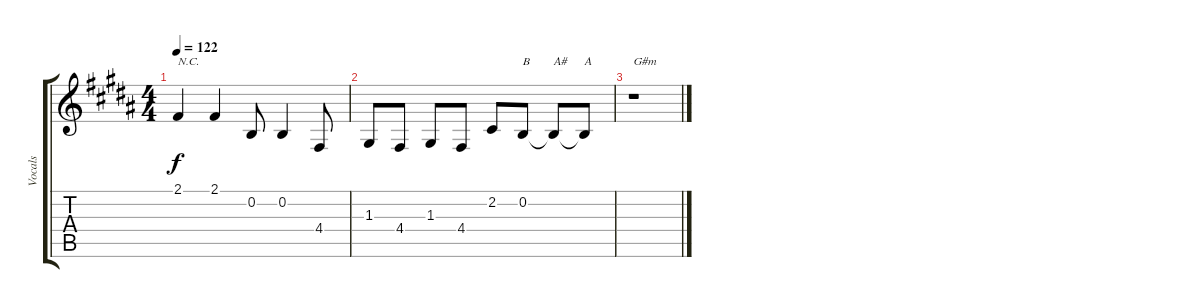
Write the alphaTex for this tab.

\track ("Vocals" "Vocals") {instrument sopranosax}
\staff {score tabs}
\tuning (E4 B3 G3 D3 A2 E2) {hide}
\ts (4 4)
\tempo 122
\clef g2
\ks g#minor
2.1.4{txt "N.C." dy f} 2.1.4 0.2.8 0.2.4 4.4.8 |
1.3.8 4.4.8 1.3.8 4.4.8 2.2.8 0.2.8{txt "B"} 0.2{t}.8{txt "A#"} 0.2{t}.8{txt "A"} |
r.1{txt "G#m"}
